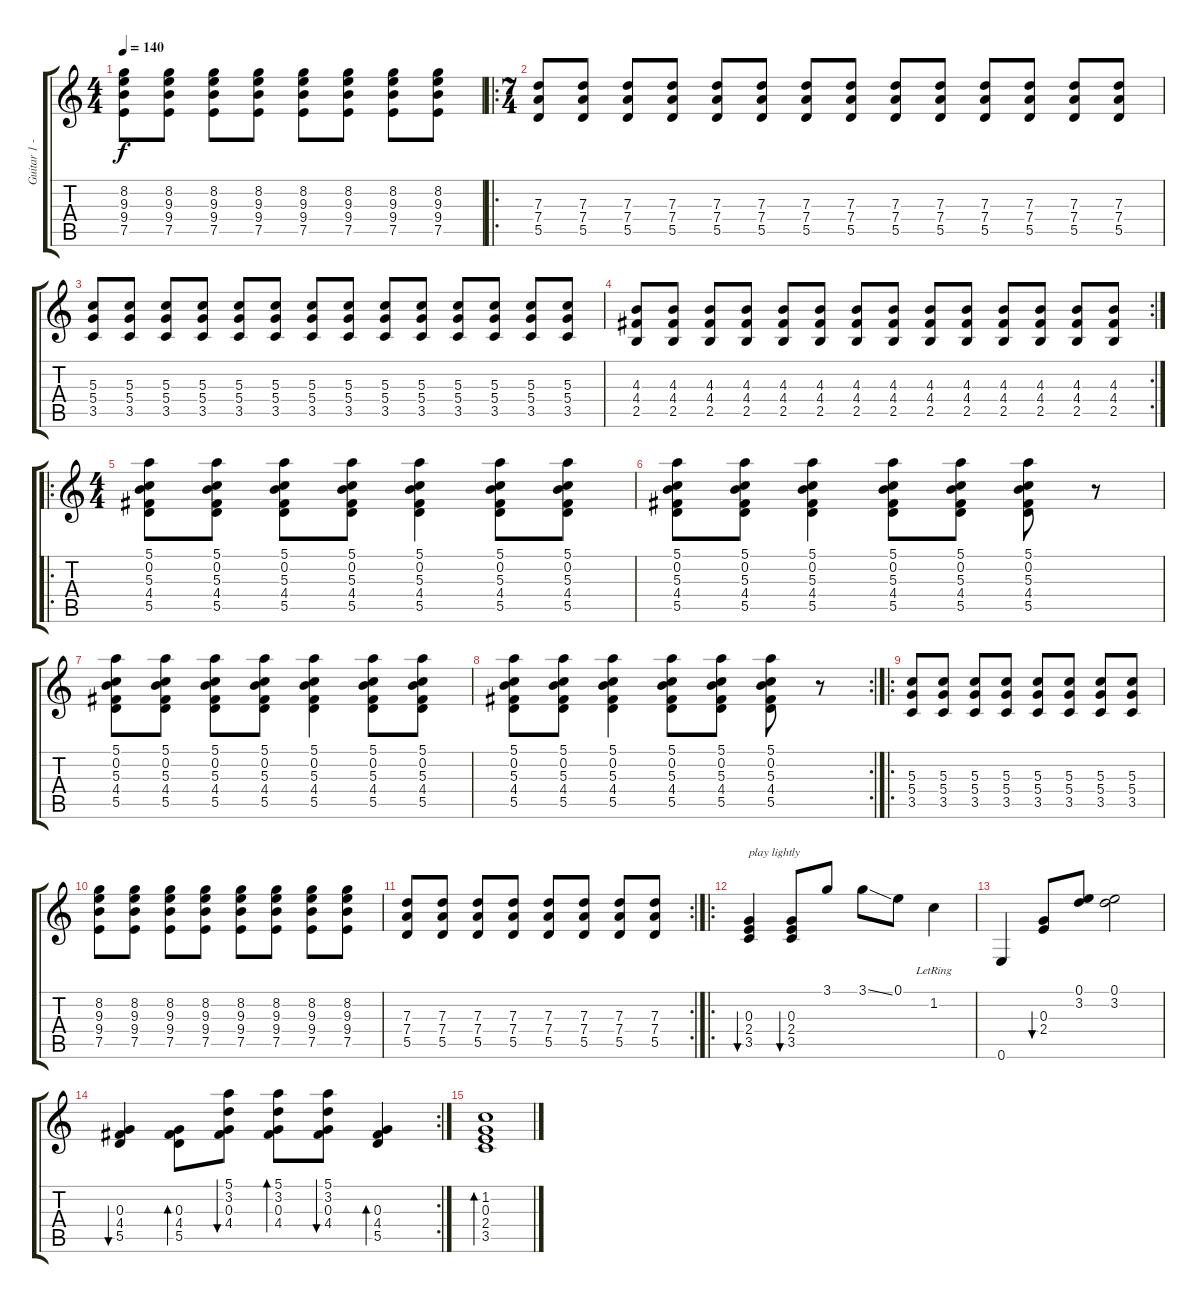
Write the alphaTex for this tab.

\track ("Guitar 1 - Dave Grohl " "Guitar 1 -") {instrument electricguitarclean}
\staff {score tabs}
\tuning (E4 B3 G3 D3 A2 E2) {hide}
\ts (4 4)
\tempo 140
\clef g2
\ks c
(8.2 9.3 9.4 7.5).8{dy f} (8.2 9.3 9.4 7.5).8 (8.2 9.3 9.4 7.5).8 (8.2 9.3 9.4 7.5).8 (8.2 9.3 9.4 7.5).8 (8.2 9.3 9.4 7.5).8 (8.2 9.3 9.4 7.5).8 (8.2 9.3 9.4 7.5).8 |
\ro
\ts (7 4)
(7.3 7.4 5.5).8 (7.3 7.4 5.5).8 (7.3 7.4 5.5).8 (7.3 7.4 5.5).8 (7.3 7.4 5.5).8 (7.3 7.4 5.5).8 (7.3 7.4 5.5).8 (7.3 7.4 5.5).8 (7.3 7.4 5.5).8 (7.3 7.4 5.5).8 (7.3 7.4 5.5).8 (7.3 7.4 5.5).8 (7.3 7.4 5.5).8 (7.3 7.4 5.5).8 |
(5.3 5.4 3.5).8 (5.3 5.4 3.5).8 (5.3 5.4 3.5).8 (5.3 5.4 3.5).8 (5.3 5.4 3.5).8 (5.3 5.4 3.5).8 (5.3 5.4 3.5).8 (5.3 5.4 3.5).8 (5.3 5.4 3.5).8 (5.3 5.4 3.5).8 (5.3 5.4 3.5).8 (5.3 5.4 3.5).8 (5.3 5.4 3.5).8 (5.3 5.4 3.5).8 |
\rc 2
(4.3 4.4 2.5).8 (4.3 4.4 2.5).8 (4.3 4.4 2.5).8 (4.3 4.4 2.5).8 (4.3 4.4 2.5).8 (4.3 4.4 2.5).8 (4.3 4.4 2.5).8 (4.3 4.4 2.5).8 (4.3 4.4 2.5).8 (4.3 4.4 2.5).8 (4.3 4.4 2.5).8 (4.3 4.4 2.5).8 (4.3 4.4 2.5).8 (4.3 4.4 2.5).8 |
\ro
\ts (4 4)
(5.1 0.2 5.3 4.4 5.5).8 (5.1 0.2 5.3 4.4 5.5).8 (5.1 0.2 5.3 4.4 5.5).8 (5.1 0.2 5.3 4.4 5.5).8 (5.1 0.2 5.3 4.4 5.5).4 (5.1 0.2 5.3 4.4 5.5).8 (5.1 0.2 5.3 4.4 5.5).8 |
(5.1 0.2 5.3 4.4 5.5).8 (5.1 0.2 5.3 4.4 5.5).8 (5.1 0.2 5.3 4.4 5.5).4 (5.1 0.2 5.3 4.4 5.5).8 (5.1 0.2 5.3 4.4 5.5).8 (5.1 0.2 5.3 4.4 5.5).8 r.8 |
(5.1 0.2 5.3 4.4 5.5).8 (5.1 0.2 5.3 4.4 5.5).8 (5.1 0.2 5.3 4.4 5.5).8 (5.1 0.2 5.3 4.4 5.5).8 (5.1 0.2 5.3 4.4 5.5).4 (5.1 0.2 5.3 4.4 5.5).8 (5.1 0.2 5.3 4.4 5.5).8 |
\rc 2
(5.1 0.2 5.3 4.4 5.5).8 (5.1 0.2 5.3 4.4 5.5).8 (5.1 0.2 5.3 4.4 5.5).4 (5.1 0.2 5.3 4.4 5.5).8 (5.1 0.2 5.3 4.4 5.5).8 (5.1 0.2 5.3 4.4 5.5).8 r.8 |
\ro
(5.3 5.4 3.5).8 (5.3 5.4 3.5).8 (5.3 5.4 3.5).8 (5.3 5.4 3.5).8 (5.3 5.4 3.5).8 (5.3 5.4 3.5).8 (5.3 5.4 3.5).8 (5.3 5.4 3.5).8 |
(8.2 9.3 9.4 7.5).8 (8.2 9.3 9.4 7.5).8 (8.2 9.3 9.4 7.5).8 (8.2 9.3 9.4 7.5).8 (8.2 9.3 9.4 7.5).8 (8.2 9.3 9.4 7.5).8 (8.2 9.3 9.4 7.5).8 (8.2 9.3 9.4 7.5).8 |
\rc 2
(7.3 7.4 5.5).8 (7.3 7.4 5.5).8 (7.3 7.4 5.5).8 (7.3 7.4 5.5).8 (7.3 7.4 5.5).8 (7.3 7.4 5.5).8 (7.3 7.4 5.5).8 (7.3 7.4 5.5).8 |
\ro
(0.3 2.4 3.5).4{bu 120 txt "play lightly"} (0.3 2.4 3.5).8{bu 120} 3.1.8 3.1{ss}.8 0.1.8 1.2{lr}.4 |
0.6.4 (0.3 2.4).8{bu 240} (0.1 3.2).8 (0.1 3.2).2 |
\rc 2
(0.3 4.4 5.5).4{bu 60} (0.3 4.4 5.5).8{bd 60} (5.1 3.2 0.3 4.4).8{bu 60} (5.1 3.2 0.3 4.4).8{bd 60} (5.1 3.2 0.3 4.4).8{bu 60} (0.3 4.4 5.5).4{bd 60} |
(1.2 0.3 2.4 3.5).1{bd 480}
